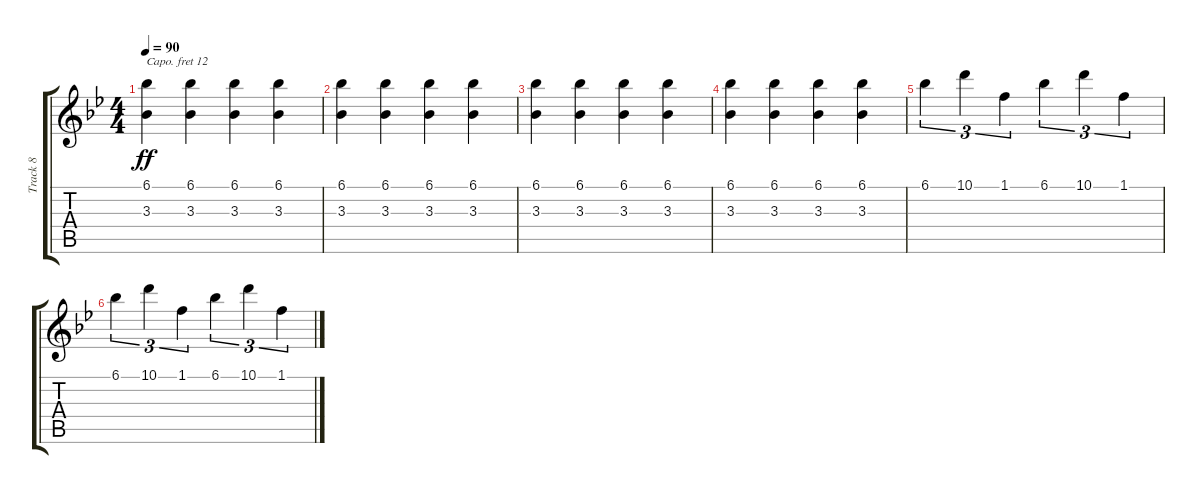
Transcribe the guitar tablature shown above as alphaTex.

\track ("Track 8" "Track 8") {instrument drawbarorgan}
\staff {score tabs}
\capo 12
\tuning (E4 B3 G3 D3 A2 E2) {hide}
\ts (4 4)
\tempo 90
\clef g2
\ks bb
(6.1 3.3).4{dy ff} (6.1 3.3).4 (6.1 3.3).4 (6.1 3.3).4 |
(6.1 3.3).4 (6.1 3.3).4 (6.1 3.3).4 (6.1 3.3).4 |
(6.1 3.3).4 (6.1 3.3).4 (6.1 3.3).4 (6.1 3.3).4 |
(6.1 3.3).4{volume 0} (6.1 3.3).4 (6.1 3.3).4 (6.1 3.3).4 |
6.1.4{tu (3 2)} 10.1.4{tu (3 2)} 1.1.4{tu (3 2)} 6.1.4{tu (3 2)} 10.1.4{tu (3 2)} 1.1.4{tu (3 2)} |
6.1.4{tu (3 2)} 10.1.4{tu (3 2)} 1.1.4{tu (3 2)} 6.1.4{tu (3 2)} 10.1.4{tu (3 2)} 1.1.4{tu (3 2)}
